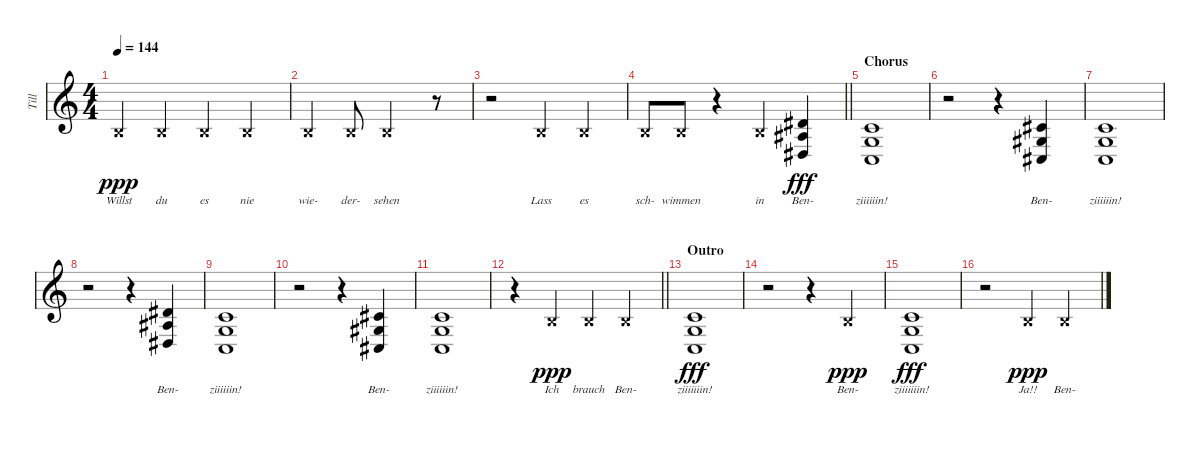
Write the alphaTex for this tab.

\track ("Till" "Till") {instrument lead2sawtooth}
\staff {score}
\tuning (E4 B3 G3 D3 A2 E2) {hide}
\ts (4 4)
\tempo 144
\clef g2
\ks c
0.2{x}.4{lyrics (0 "Willst") lyrics (1 "") lyrics (2 "") lyrics (3 "") lyrics (4 "") dy ppp} 0.2{x}.4{lyrics (0 "du") lyrics (1 "") lyrics (2 "") lyrics (3 "") lyrics (4 "")} 0.2{x}.4{lyrics (0 "es") lyrics (1 "") lyrics (2 "") lyrics (3 "") lyrics (4 "")} 0.2{x}.4{lyrics (0 "nie") lyrics (1 "") lyrics (2 "") lyrics (3 "") lyrics (4 "")} |
0.2{x}.4{lyrics (0 "wie-") lyrics (1 "") lyrics (2 "") lyrics (3 "") lyrics (4 "")} 0.2{x}.8{lyrics (0 "der-") lyrics (1 "") lyrics (2 "") lyrics (3 "") lyrics (4 "")} 0.2{x}.2{lyrics (0 "sehen") lyrics (1 "") lyrics (2 "") lyrics (3 "") lyrics (4 "")} r.8 |
r.2 0.2{x}.4{lyrics (0 "Lass") lyrics (1 "") lyrics (2 "") lyrics (3 "") lyrics (4 "")} 0.2{x}.4{lyrics (0 "es") lyrics (1 "") lyrics (2 "") lyrics (3 "") lyrics (4 "")} |
\barLineRight lightlight
0.2{x}.8{lyrics (0 "sch-") lyrics (1 "") lyrics (2 "") lyrics (3 "") lyrics (4 "")} 0.2{x}.8{lyrics (0 "wimmen") lyrics (1 "") lyrics (2 "") lyrics (3 "") lyrics (4 "")} r.4 0.2{x}.4{lyrics (0 "in") lyrics (1 "") lyrics (2 "") lyrics (3 "") lyrics (4 "")} (4.2 3.3 6.5).4{lyrics (0 "Ben-") lyrics (1 "") lyrics (2 "") lyrics (3 "") lyrics (4 "") dy fff} |
\section ("" "Chorus")
(1.2 0.3 3.5).1{lyrics (0 "ziiiiiin!") lyrics (1 "") lyrics (2 "") lyrics (3 "") lyrics (4 "")} |
r.2 r.4 (2.2 1.3 4.5).4{lyrics (0 "Ben-") lyrics (1 "") lyrics (2 "") lyrics (3 "") lyrics (4 "")} |
(1.2 0.3 3.5).1{lyrics (0 "ziiiiiin!") lyrics (1 "") lyrics (2 "") lyrics (3 "") lyrics (4 "")} |
r.2 r.4 (4.2 3.3 6.5).4{lyrics (0 "Ben-") lyrics (1 "") lyrics (2 "") lyrics (3 "") lyrics (4 "")} |
(1.2 0.3 3.5).1{lyrics (0 "ziiiiiin!") lyrics (1 "") lyrics (2 "") lyrics (3 "") lyrics (4 "")} |
r.2 r.4 (2.2 1.3 4.5).4{lyrics (0 "Ben-") lyrics (1 "") lyrics (2 "") lyrics (3 "") lyrics (4 "")} |
(1.2 0.3 3.5).1{lyrics (0 "ziiiiiin!") lyrics (1 "") lyrics (2 "") lyrics (3 "") lyrics (4 "")} |
\barLineRight lightlight
r.4 0.2{x}.4{lyrics (0 "Ich") lyrics (1 "") lyrics (2 "") lyrics (3 "") lyrics (4 "") dy ppp} 0.2{x}.4{lyrics (0 "brauch") lyrics (1 "") lyrics (2 "") lyrics (3 "") lyrics (4 "")} 0.2{x}.4{lyrics (0 "Ben-") lyrics (1 "") lyrics (2 "") lyrics (3 "") lyrics (4 "")} |
\section ("" "Outro")
(1.2 0.3 3.5).1{lyrics (0 "ziiiiiiin!") lyrics (1 "") lyrics (2 "") lyrics (3 "") lyrics (4 "") dy fff} |
r.2 r.4 0.2{x}.4{lyrics (0 "Ben-") lyrics (1 "") lyrics (2 "") lyrics (3 "") lyrics (4 "") dy ppp} |
(1.2 0.3 3.5).1{lyrics (0 "ziiiiiiin!") lyrics (1 "") lyrics (2 "") lyrics (3 "") lyrics (4 "") dy fff} |
r.2 0.2{x}.4{lyrics (0 "Ja!!") lyrics (1 "") lyrics (2 "") lyrics (3 "") lyrics (4 "") dy ppp} 0.2{x}.4{lyrics (0 "Ben-") lyrics (1 "") lyrics (2 "") lyrics (3 "") lyrics (4 "")}
